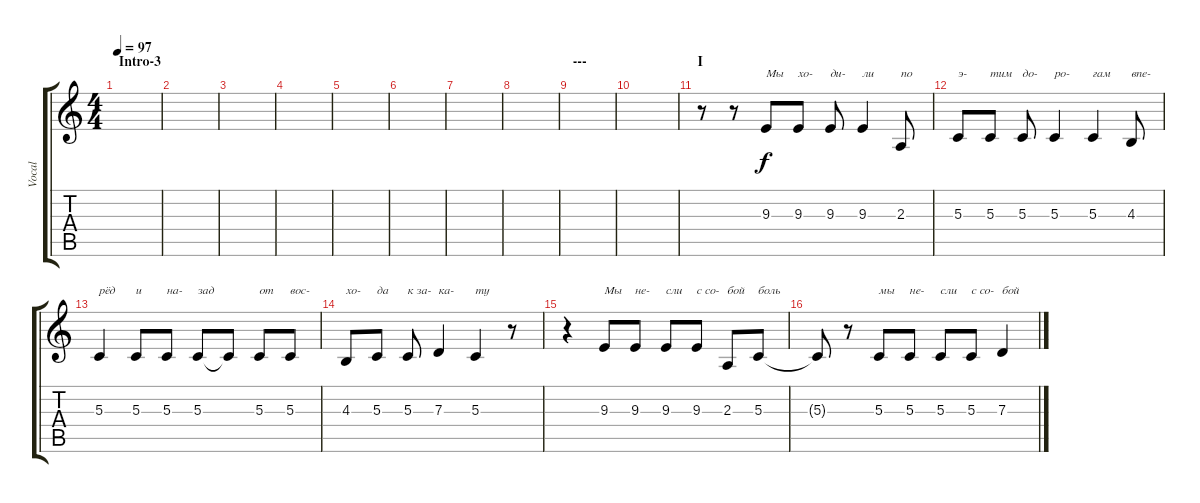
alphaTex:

\track ("Vocal" "Vocal") {instrument oboe}
\staff {score tabs}
\tuning (E4 B3 G3 D3 A2 E2) {hide}
\ts (4 4)
\section ("" "Intro-3")
\tempo 97
\clef g2
\ks c
|
|
|
|
|
|
|
|
\section ("" "---")
|
|
\section ("" "I")
r.8 r.8 9.3.8{txt "Мы"} 9.3.8{txt "хо-"} 9.3.8{txt "ди-"} 9.3.4{txt "ли"} 2.3.8{txt "по"} |
5.3.8{txt "э-"} 5.3.8{txt "тим"} 5.3.8{txt "до-"} 5.3.4{txt "ро-"} 5.3.4{txt "гам"} 4.3.8{txt "впе-"} |
5.3.4{txt "рёд"} 5.3.8{txt "и"} 5.3.8{txt "на-"} 5.3.8{txt "зад"} 5.3{t}.8 5.3.8{txt "от"} 5.3.8{txt "вос-"} |
4.3.8{txt "хо-"} 5.3.8{txt "да"} 5.3.8{txt "к за-"} 7.3.4{txt "ка-"} 5.3.4{txt "ту"} r.8 |
r.4 9.3.8{txt "Мы"} 9.3.8{txt "не-"} 9.3.8{txt "сли"} 9.3.8{txt "с со-"} 2.3.8{txt "бой"} 5.3.8{txt "боль"} |
5.3{t}.8 r.8 5.3.8{txt "мы"} 5.3.8{txt "не-"} 5.3.8{txt "сли"} 5.3.8{txt "с со-"} 7.3.4{txt "бой"}
